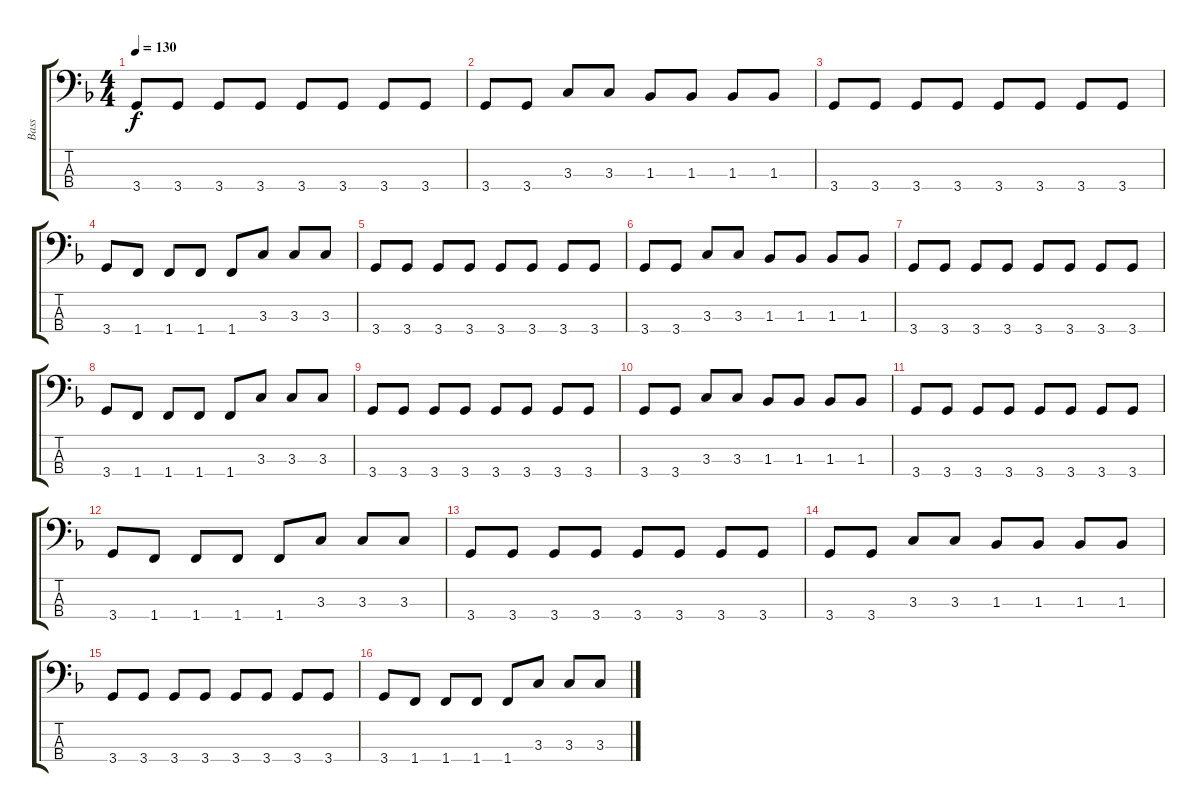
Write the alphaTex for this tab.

\track ("Bass" "Bass") {instrument electricbassfinger}
\staff {score tabs}
\tuning (G2 D2 A1 E1) {hide}
\ts (4 4)
\tempo 130
\clef f4
\ks f
3.4.8{dy f} 3.4.8 3.4.8 3.4.8 3.4.8 3.4.8 3.4.8 3.4.8 |
3.4.8 3.4.8 3.3.8 3.3.8 1.3.8 1.3.8 1.3.8 1.3.8 |
3.4.8 3.4.8 3.4.8 3.4.8 3.4.8 3.4.8 3.4.8 3.4.8 |
3.4.8 1.4.8 1.4.8 1.4.8 1.4.8 3.3.8 3.3.8 3.3.8 |
3.4.8 3.4.8 3.4.8 3.4.8 3.4.8 3.4.8 3.4.8 3.4.8 |
3.4.8 3.4.8 3.3.8 3.3.8 1.3.8 1.3.8 1.3.8 1.3.8 |
3.4.8 3.4.8 3.4.8 3.4.8 3.4.8 3.4.8 3.4.8 3.4.8 |
3.4.8 1.4.8 1.4.8 1.4.8 1.4.8 3.3.8 3.3.8 3.3.8 |
3.4.8 3.4.8 3.4.8 3.4.8 3.4.8 3.4.8 3.4.8 3.4.8 |
3.4.8 3.4.8 3.3.8 3.3.8 1.3.8 1.3.8 1.3.8 1.3.8 |
3.4.8 3.4.8 3.4.8 3.4.8 3.4.8 3.4.8 3.4.8 3.4.8 |
3.4.8 1.4.8 1.4.8 1.4.8 1.4.8 3.3.8 3.3.8 3.3.8 |
3.4.8 3.4.8 3.4.8 3.4.8 3.4.8 3.4.8 3.4.8 3.4.8 |
3.4.8 3.4.8 3.3.8 3.3.8 1.3.8 1.3.8 1.3.8 1.3.8 |
3.4.8 3.4.8 3.4.8 3.4.8 3.4.8 3.4.8 3.4.8 3.4.8 |
3.4.8 1.4.8 1.4.8 1.4.8 1.4.8 3.3.8 3.3.8 3.3.8
